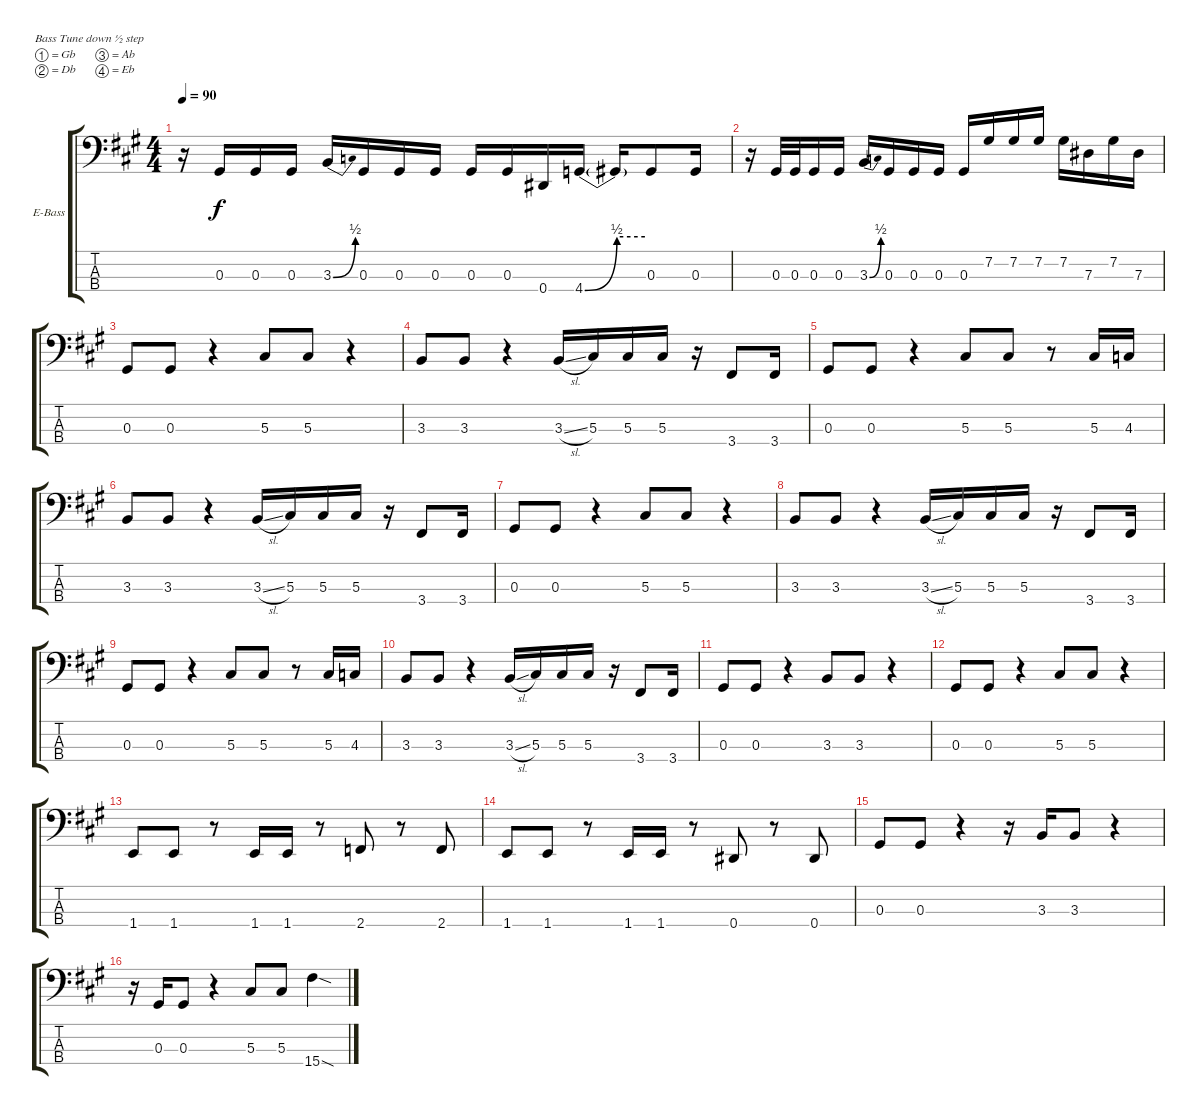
\bracketExtendMode groupsimilarinstruments
\firstSystemTrackNameOrientation horizontal
\otherSystemsTrackNameOrientation horizontal
\track ("Untitled" "E-Bass") {instrument electricbasspick}
\staff {score tabs}
\tuning (Gb2 Db2 Ab1 Eb1)
\ts (4 4)
\tempo 90
\clef f4
\ks a
r.16{dy f} 0.3.16 0.3.16 0.3.16 3.3{be (bend 0 0 60 2)}.16 0.3.16 0.3.16 0.3.16 0.3.16 0.3.16 0.4.16 4.4{be (bend 0 0 60 2)}.16 4.4{be (hold 0 2 60 2) t}.16 0.3.8 0.3.16 |
r.16 0.3.32 0.3.32 0.3.16 0.3.16 3.3{be (bend 0 0 60 2)}.16 0.3.16 0.3.16 0.3.16 0.3.16 7.2.16 7.2.16 7.2.16 7.2.16 7.3.16 7.2.16 7.3.16 |
0.3.8 0.3.8 r.4 5.3.8 5.3.8 r.4 |
3.3.8 3.3.8 r.4 3.3{sl}.16 5.3.16 5.3.16 5.3.16 r.16 3.4.8 3.4.16 |
0.3.8 0.3.8 r.4 5.3.8 5.3.8 r.8 5.3.16 4.3.16 |
3.3.8 3.3.8 r.4 3.3{sl}.16 5.3.16 5.3.16 5.3.16 r.16 3.4.8 3.4.16 |
0.3.8 0.3.8 r.4 5.3.8 5.3.8 r.4 |
3.3.8 3.3.8 r.4 3.3{sl}.16 5.3.16 5.3.16 5.3.16 r.16 3.4.8 3.4.16 |
0.3.8 0.3.8 r.4 5.3.8 5.3.8 r.8 5.3.16 4.3.16 |
3.3.8 3.3.8 r.4 3.3{sl}.16 5.3.16 5.3.16 5.3.16 r.16 3.4.8 3.4.16 |
0.3.8 0.3.8 r.4 3.3.8 3.3.8 r.4 |
0.3.8 0.3.8 r.4 5.3.8 5.3.8 r.4 |
1.4.8 1.4.8 r.8 1.4.16 1.4.16 r.8 2.4.8 r.8 2.4.8 |
1.4.8 1.4.8 r.8 1.4.16 1.4.16 r.8 0.4.8 r.8 0.4.8 |
0.3.8 0.3.8 r.4 r.16 3.3.16 3.3.8 r.4 |
r.16 0.3.16 0.3.8 r.4 5.3.8 5.3.8 15.4{sod}.4
